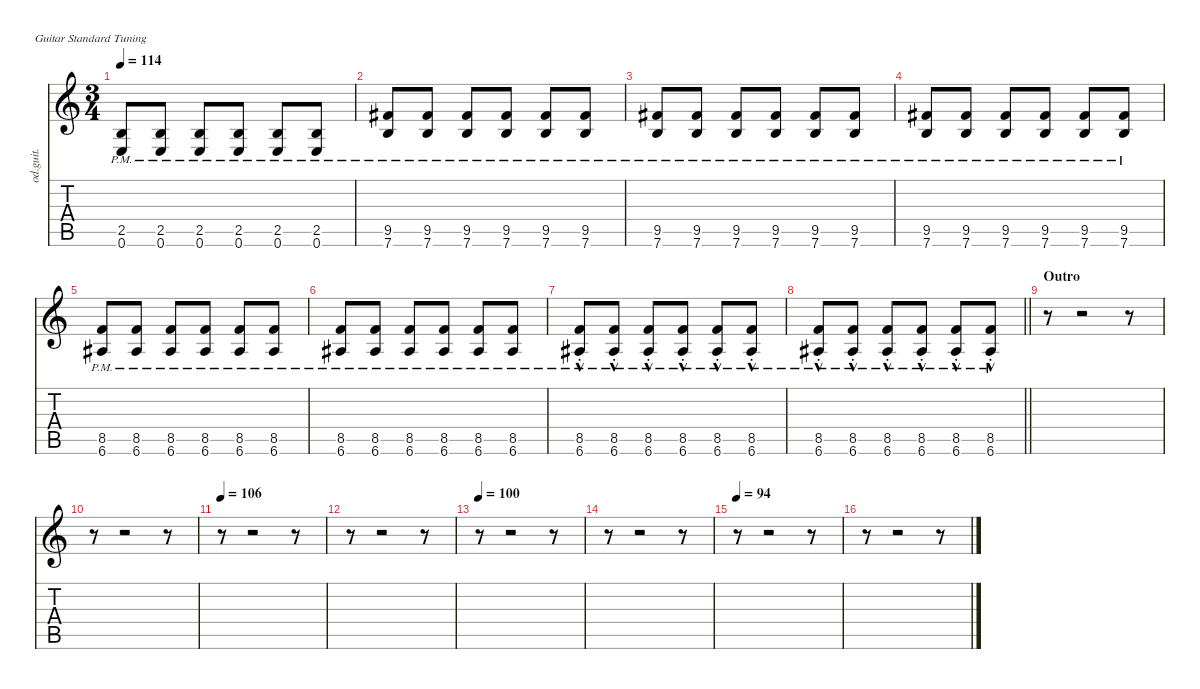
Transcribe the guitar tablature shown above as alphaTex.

\defaultSystemsLayout 4
\hideDynamics
\bracketExtendMode nobrackets
\otherSystemsTrackNameOrientation horizontal
\track ("Lead guitar 2" "od.guit.") {instrument overdrivenguitar}
\staff {score tabs}
\tuning (E4 B3 G3 D3 A2 E2)
\ts (3 4)
\tempo 114
\clef g2
\ks c
(2.5{pm} 0.6{pm}).8{dy f beam Up} (2.5{pm} 0.6{pm}).8{beam Up} (2.5{pm} 0.6{pm}).8{beam Up} (2.5{pm} 0.6{pm}).8{beam Up} (2.5{pm} 0.6{pm}).8{beam Up} (2.5{pm} 0.6{pm}).8{beam Up} |
(9.5{pm acc #} 7.6{pm}).8{beam Up} (9.5{pm acc #} 7.6{pm}).8{beam Up} (9.5{pm acc #} 7.6{pm}).8{beam Up} (9.5{pm acc #} 7.6{pm}).8{beam Up} (9.5{pm acc #} 7.6{pm}).8{beam Up} (9.5{pm acc #} 7.6{pm}).8{beam Up} |
(9.5{pm acc #} 7.6{pm}).8{beam Up} (9.5{pm acc #} 7.6{pm}).8{beam Up} (9.5{pm acc #} 7.6{pm}).8{beam Up} (9.5{pm acc #} 7.6{pm}).8{beam Up} (9.5{pm acc #} 7.6{pm}).8{beam Up} (9.5{pm acc #} 7.6{pm}).8{beam Up} |
(9.5{pm acc #} 7.6{pm}).8{beam Up} (9.5{pm acc #} 7.6{pm}).8{beam Up} (9.5{pm acc #} 7.6{pm}).8{beam Up} (9.5{pm acc #} 7.6{pm}).8{beam Up} (9.5{pm acc #} 7.6{pm}).8{beam Up} (9.5{pm acc #} 7.6{pm}).8{beam Up} |
(8.5{pm} 6.6{pm acc #}).8{beam Up} (8.5{pm} 6.6{pm acc #}).8{beam Up} (8.5{pm} 6.6{pm acc #}).8{beam Up} (8.5{pm} 6.6{pm acc #}).8{beam Up} (8.5{pm} 6.6{pm acc #}).8{beam Up} (8.5{pm} 6.6{pm acc #}).8{beam Up} |
(8.5{pm} 6.6{pm acc #}).8{beam Up} (8.5{pm} 6.6{pm acc #}).8{beam Up} (8.5{pm} 6.6{pm acc #}).8{beam Up} (8.5{pm} 6.6{pm acc #}).8{beam Up} (8.5{pm} 6.6{pm acc #}).8{beam Up} (8.5{pm} 6.6{pm acc #}).8{beam Up} |
(8.5{pm st} 6.6{hac pm acc #}).8{beam Up} (8.5{pm} 6.6{hac pm st acc #}).8{beam Up} (8.5{pm} 6.6{hac pm st acc #}).8{beam Up} (8.5{pm} 6.6{hac pm st acc #}).8{beam Up} (8.5{pm} 6.6{hac pm st acc #}).8{beam Up} (8.5{pm} 6.6{hac pm st acc #}).8{beam Up} |
\barLineRight lightlight
(8.5{pm} 6.6{hac pm st acc #}).8{beam Up} (8.5{pm} 6.6{hac pm st acc #}).8{beam Up} (8.5{pm} 6.6{hac pm st acc #}).8{beam Up} (8.5{pm} 6.6{hac pm st acc #}).8{beam Up} (8.5{pm} 6.6{hac pm st acc #}).8{beam Up} (8.5{pm} 6.6{hac pm st acc #}).8{beam Up} |
\section ("" "Outro")
r.8{beam Down} r.2{beam Down} r.8{beam Down} |
r.8{beam Down} r.2{beam Down} r.8{beam Down} |
\tempo 106
r.8{beam Down} r.2{beam Down} r.8{beam Down} |
r.8{beam Down} r.2{beam Down} r.8{beam Down} |
\tempo 100
r.8{beam Down} r.2{beam Down} r.8{beam Down} |
r.8{beam Down} r.2{beam Down} r.8{beam Down} |
\tempo 94
r.8{beam Down} r.2{beam Down} r.8{beam Down} |
r.8{beam Down} r.2{beam Down} r.8{beam Down}
